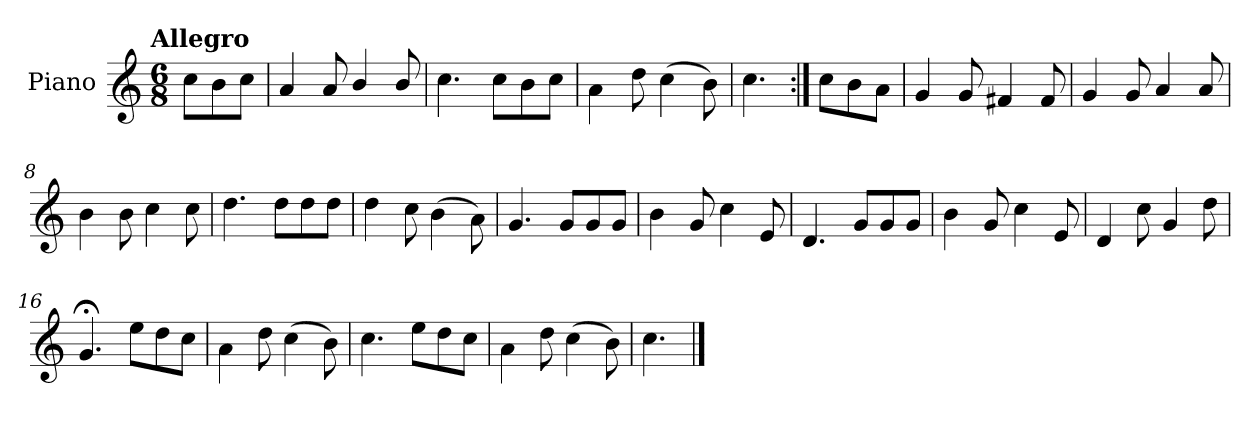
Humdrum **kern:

**kern
*part1
*staff1
*I"Piano
*I'Pno.
*clefG2
*k[]
!!LO:TX:omd:t=Allegro
*M6/8
*MM144
=
8cc\L
8b\
8cc\J
=1
4a/
8a/
4b/
8b/
=2
4.cc\
8cc\L
8b\
8cc\J
=3
4a\
8dd\
(>4cc\
8b\)
=4
4.cc\
=5:|!
8cc\L
8b\
8a\J
!!LO:LB:g=z
=6
4g/
8g/
4f#X/
8f#/
=7
4g/
8g/
4a/
8a/
=8
4b\
8b\
4cc\
8cc\
=9
4.dd\
8dd\L
8dd\
8dd\J
=10
4dd\
8cc\
(>4b\
8a\)
!!LO:LB:g=z
=11
4.g/
8g/L
8g/
8g/J
=12
4b\
8g/
4cc\
8e/
=13
4.d/
8g/L
8g/
8g/J
=14
4b\
8g/
4cc\
8e/
=15
4d/
8cc\
4g/
8dd\
!!LO:LB:g=z
=16
4.g;</
8ee\L
8dd\
8cc\J
=17
4a\
8dd\
(>4cc\
8b\)
=18
4.cc\
8ee\L
8dd\
8cc\J
=19
4a\
8dd\
(>4cc\
8b\)
=20
4.cc\
==
*-
